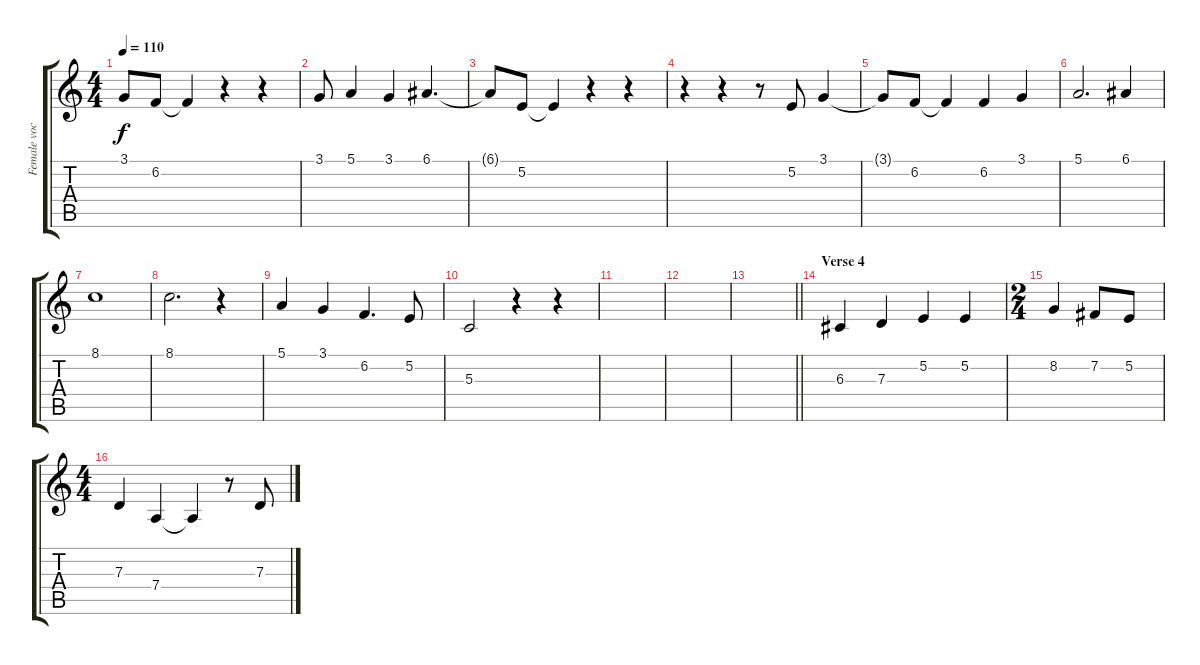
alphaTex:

\track ("Female vocals" "Female voc") {instrument flute}
\staff {score tabs}
\tuning (E4 B3 G3 D3 A2 E2) {hide}
\ts (4 4)
\tempo 110
\clef g2
\ks c
3.1{t}.8{dy f} 6.2.8 6.2{t}.4 r.4 r.4 |
3.1.8 5.1.4 3.1.4 6.1.4{d} |
6.1{t}.8 5.2.8 5.2{t}.4 r.4 r.4 |
r.4 r.4 r.8 5.2.8 3.1.4 |
3.1{t}.8 6.2.8 6.2{t}.4 6.2.4 3.1.4 |
5.1.2{d} 6.1.4 |
8.1.1 |
8.1.2{d} r.4 |
5.1.4 3.1.4 6.2.4{d} 5.2.8 |
5.3.2 r.4 r.4 |
|
|
\barLineRight lightlight
|
\section ("" "Verse 4")
6.3.4 7.3.4 5.2.4 5.2.4 |
\ts (2 4)
8.2.4 7.2.8 5.2.8 |
\ts (4 4)
7.3.4 7.4.4 7.4{t}.4 r.8 7.3.8
